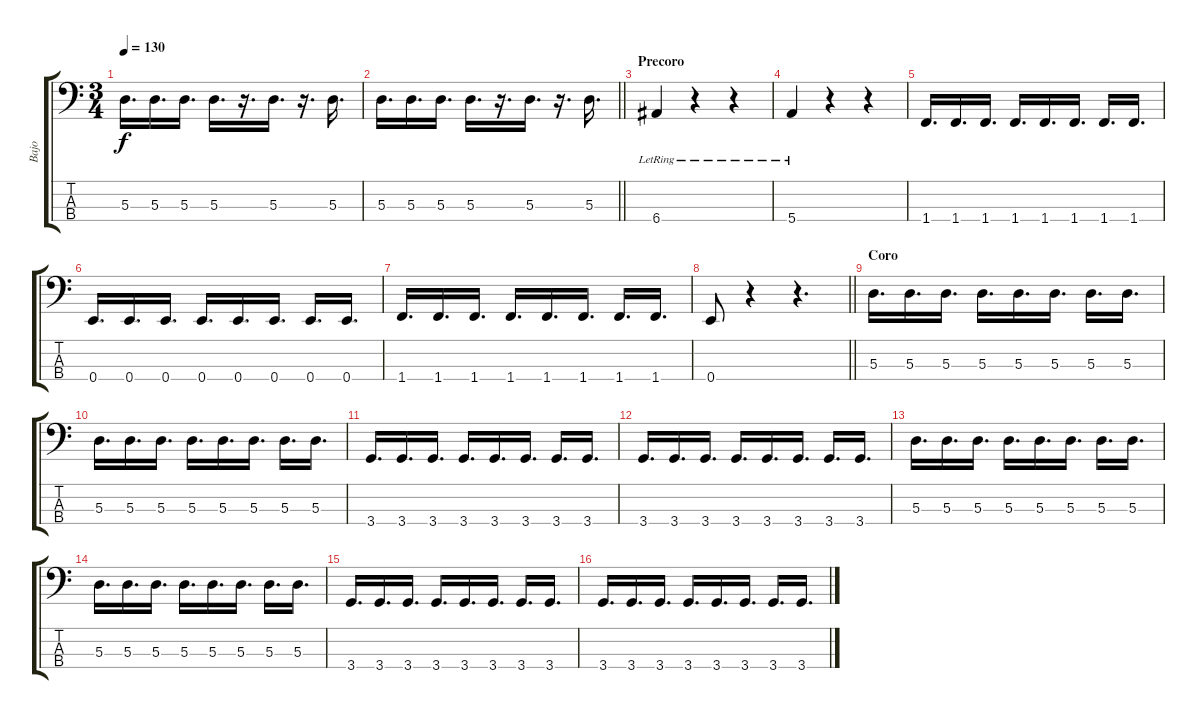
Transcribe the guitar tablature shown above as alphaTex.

\track ("Bajo" "Bajo") {instrument electricbasspick}
\staff {score tabs}
\tuning (G2 D2 A1 E1) {hide}
\ts (3 4)
\tempo 130
\clef f4
\ks c
5.3.16{d dy f} 5.3.16{d} 5.3.16{d} 5.3.16{d} r.16{d} 5.3.16{d} r.16{d} 5.3.16{d} |
\barLineRight lightlight
5.3.16{d} 5.3.16{d} 5.3.16{d} 5.3.16{d} r.16{d} 5.3.16{d} r.16{d} 5.3.16{d} |
\section ("" "Precoro")
6.4{lr}.4 r.4 r.4 |
5.4{lr}.4 r.4 r.4 |
1.4.16{d} 1.4.16{d} 1.4.16{d} 1.4.16{d} 1.4.16{d} 1.4.16{d} 1.4.16{d} 1.4.16{d} |
0.4.16{d} 0.4.16{d} 0.4.16{d} 0.4.16{d} 0.4.16{d} 0.4.16{d} 0.4.16{d} 0.4.16{d} |
1.4.16{d} 1.4.16{d} 1.4.16{d} 1.4.16{d} 1.4.16{d} 1.4.16{d} 1.4.16{d} 1.4.16{d} |
\barLineRight lightlight
0.4.8 r.4 r.4{d} |
\section ("" "Coro")
5.3.16{d} 5.3.16{d} 5.3.16{d} 5.3.16{d} 5.3.16{d} 5.3.16{d} 5.3.16{d} 5.3.16{d} |
5.3.16{d} 5.3.16{d} 5.3.16{d} 5.3.16{d} 5.3.16{d} 5.3.16{d} 5.3.16{d} 5.3.16{d} |
3.4.16{d} 3.4.16{d} 3.4.16{d} 3.4.16{d} 3.4.16{d} 3.4.16{d} 3.4.16{d} 3.4.16{d} |
3.4.16{d} 3.4.16{d} 3.4.16{d} 3.4.16{d} 3.4.16{d} 3.4.16{d} 3.4.16{d} 3.4.16{d} |
5.3.16{d} 5.3.16{d} 5.3.16{d} 5.3.16{d} 5.3.16{d} 5.3.16{d} 5.3.16{d} 5.3.16{d} |
5.3.16{d} 5.3.16{d} 5.3.16{d} 5.3.16{d} 5.3.16{d} 5.3.16{d} 5.3.16{d} 5.3.16{d} |
3.4.16{d} 3.4.16{d} 3.4.16{d} 3.4.16{d} 3.4.16{d} 3.4.16{d} 3.4.16{d} 3.4.16{d} |
3.4.16{d} 3.4.16{d} 3.4.16{d} 3.4.16{d} 3.4.16{d} 3.4.16{d} 3.4.16{d} 3.4.16{d}
